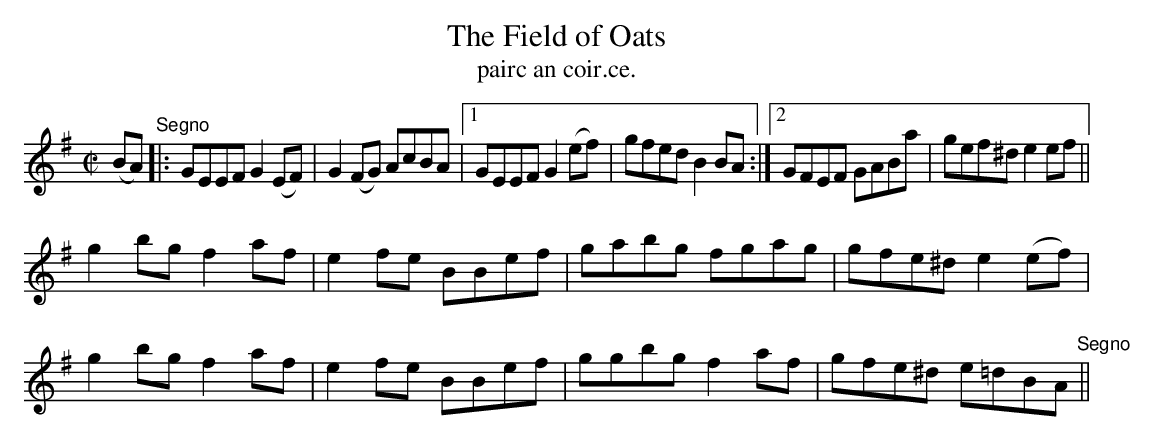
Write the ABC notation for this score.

X:1
T: Field of Oats, The
T: pairc an coir.ce.
M: C|
L: 1/8
K: G
(BA) "Segno"|:GEEF G2 (EF)|G2 (FG) AcBA|1 GEEF G2 (ef)|gfed B2 BA:|2 GFEF GABa|gef^d e2 ef||
g2 bg f2 af|e2 fe BBef|gabg fgag|gfe^d e2 (ef)|
g2 bg f2 af|e2 fe BBef|ggbg f2 af|gfe^d e=dBA "Segno"||
